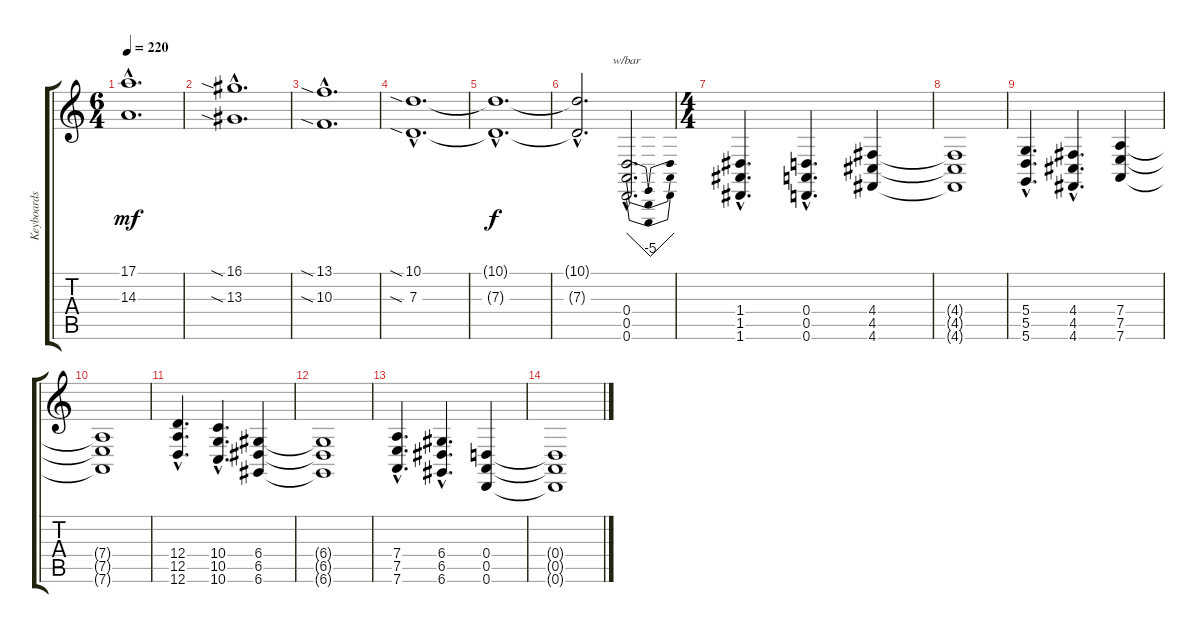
\track ("Keyboards" "Keyboards") {instrument stringensemble1}
\staff {score tabs}
\tuning (E4 B3 G3 D3 A2 D2) {hide}
\ts (6 4)
\tempo 220
\clef g2
\ks c
(17.1{hac} 14.3{hac}).1{d dy mf volume 12} |
(16.1{sia hac} 13.3{sia hac}).1{d} |
(13.1{sia hac} 10.3{sia hac}).1{d} |
(10.1{sia hac} 7.3{sia hac}).1{d} |
(10.1{hac t} 7.3{hac t}).1{d dy f} |
(10.1{hac t} 7.3{hac t}).2{d} (0.4{hac} 0.5{hac} 0.6{hac}).2{d tbe (dip default 0 0 30 -20 60 0) volume 13 instrument reedorgan} |
\ts (4 4)
(1.4{hac} 1.5{hac} 1.6{hac}).4{d volume 13 instrument reedorgan} (0.4{hac} 0.5{hac} 0.6{hac}).4{d} (4.4 4.5 4.6).4 |
(4.4{t} 4.5{t} 4.6{t}).1 |
(5.4{hac} 5.5{hac} 5.6{hac}).4{d} (4.4{hac} 4.5{hac} 4.6{hac}).4{d} (7.4 7.5 7.6).4 |
(7.4{t} 7.5{t} 7.6{t}).1 |
(12.4{hac} 12.5{hac} 12.6{hac}).4{d} (10.4{hac} 10.5{hac} 10.6{hac}).4{d} (6.4 6.5 6.6).4 |
(6.4{t} 6.5{t} 6.6{t}).1 |
(7.4{hac} 7.5{hac} 7.6{hac}).4{d} (6.4{hac} 6.5{hac} 6.6{hac}).4{d} (0.4 0.5 0.6).4 |
(0.4{t} 0.5{t} 0.6{t}).1
